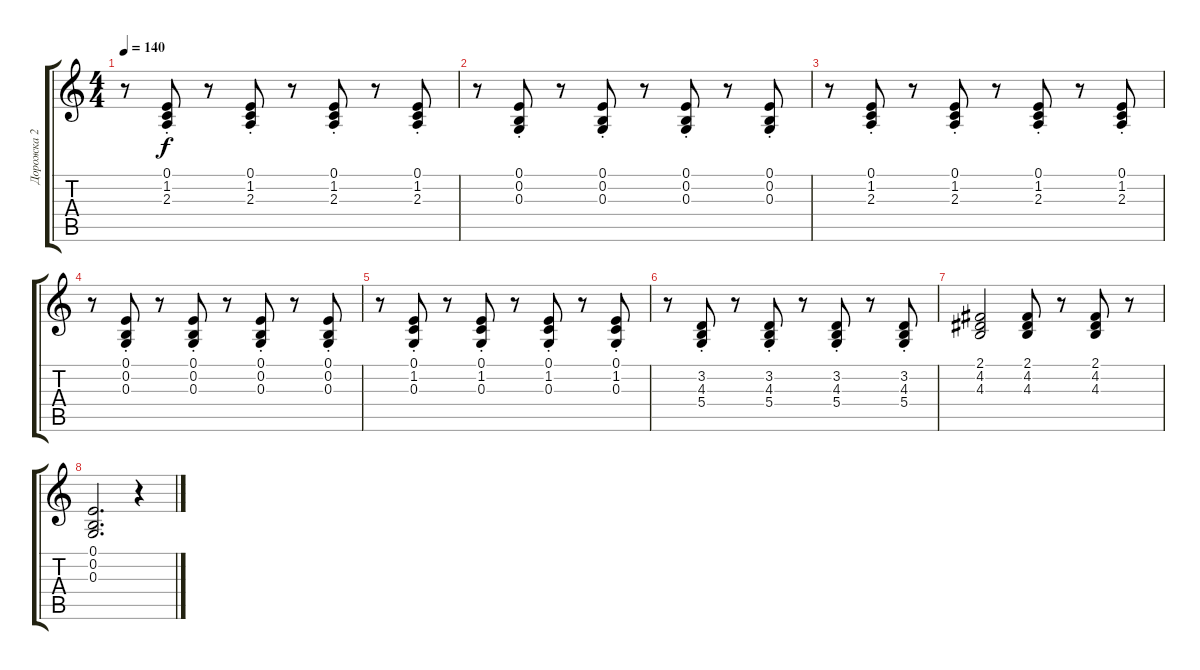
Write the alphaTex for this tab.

\track ("Дорожка 2" "Дорожка 2") {instrument tangoaccordion}
\staff {score tabs}
\tuning (E4 B3 G3 D3 A2 E2) {hide}
\ts (4 4)
\tempo 140
\clef g2
\ks c
r.8{dy f} (0.1{st} 1.2{st} 2.3{st}).8 r.8 (0.1{st} 1.2{st} 2.3{st}).8 r.8 (0.1{st} 1.2{st} 2.3{st}).8 r.8 (0.1{st} 1.2{st} 2.3{st}).8 |
r.8 (0.1{st} 0.2{st} 0.3{st}).8 r.8 (0.1{st} 0.2{st} 0.3{st}).8 r.8 (0.1{st} 0.2{st} 0.3{st}).8 r.8 (0.1{st} 0.2{st} 0.3{st}).8 |
r.8 (0.1{st} 1.2{st} 2.3{st}).8 r.8 (0.1{st} 1.2{st} 2.3{st}).8 r.8 (0.1{st} 1.2{st} 2.3{st}).8 r.8 (0.1{st} 1.2{st} 2.3{st}).8 |
r.8 (0.1{st} 0.2{st} 0.3{st}).8 r.8 (0.1{st} 0.2{st} 0.3{st}).8 r.8 (0.1{st} 0.2{st} 0.3{st}).8 r.8 (0.1{st} 0.2{st} 0.3{st}).8 |
r.8 (0.1{st} 1.2{st} 0.3{st}).8 r.8 (0.1{st} 1.2{st} 0.3{st}).8 r.8 (0.1{st} 1.2{st} 0.3{st}).8 r.8 (0.1{st} 1.2{st} 0.3{st}).8 |
r.8 (3.2{st} 4.3{st} 5.4{st}).8 r.8 (3.2{st} 4.3{st} 5.4{st}).8 r.8 (3.2{st} 4.3{st} 5.4{st}).8 r.8 (3.2{st} 4.3{st} 5.4{st}).8 |
(2.1 4.2 4.3).2 (2.1 4.2 4.3).8 r.8 (2.1 4.2 4.3).8 r.8 |
(0.1 0.2 0.3).2{d} r.4
